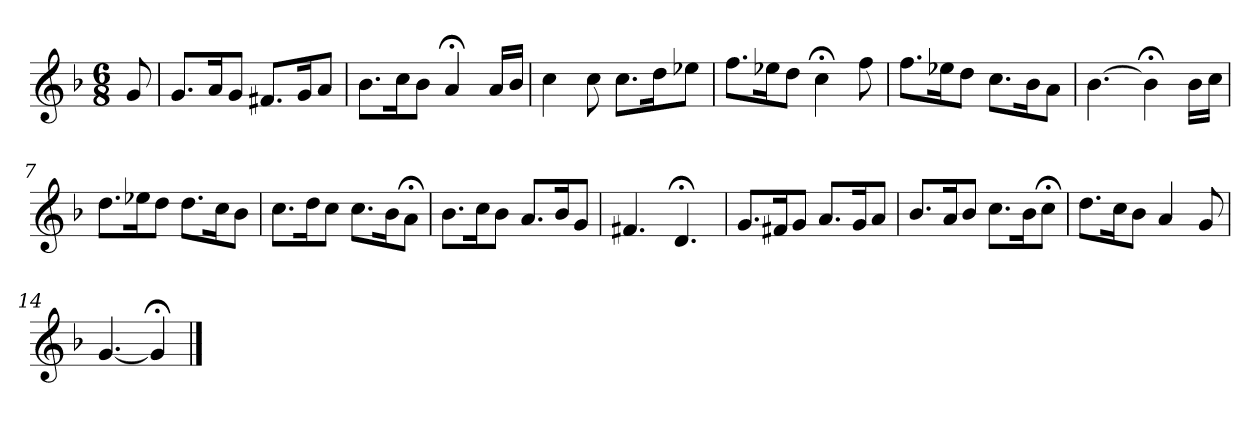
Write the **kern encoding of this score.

**kern
*part1
*staff1
*k[b-]
*G:dor
*M6/8
*MM120
=
8g
=1
8.gL
16aK
8gJ
8.f#XL
16gK
8aJ
=2
8.b-L
16ccK
8b-J
4a;<
16aLL
16b-JJ
=3
4cc
8cc
8.ccL
16ddK
8ee-XJ
=4
8.ffL
16ee-XK
8ddJ
4cc;<
8ff
=5
8.ffL
16ee-XK
8ddJ
8.ccL
16b-K
8aJ
=6
[4.b-
4b-;<]
16b-LL
16ccJJ
=7
8.ddL
16ee-XK
8ddJ
8.ddL
16ccK
8b-J
=8
8.ccL
16ddK
8ccJ
8.ccL
16b-K
8a;<J
=9
8.b-L
16ccK
8b-J
8.aL
16b-K
8gJ
=10
4.f#X
4.d;<
=11
8.gL
16f#XK
8gJ
8.aL
16gK
8aJ
=12
8.b-L
16aK
8b-J
8.ccL
16b-K
8cc;<J
=13
8.ddL
16ccK
8b-J
4a
8g
=14
[4.g
4g;<]
==
*-
